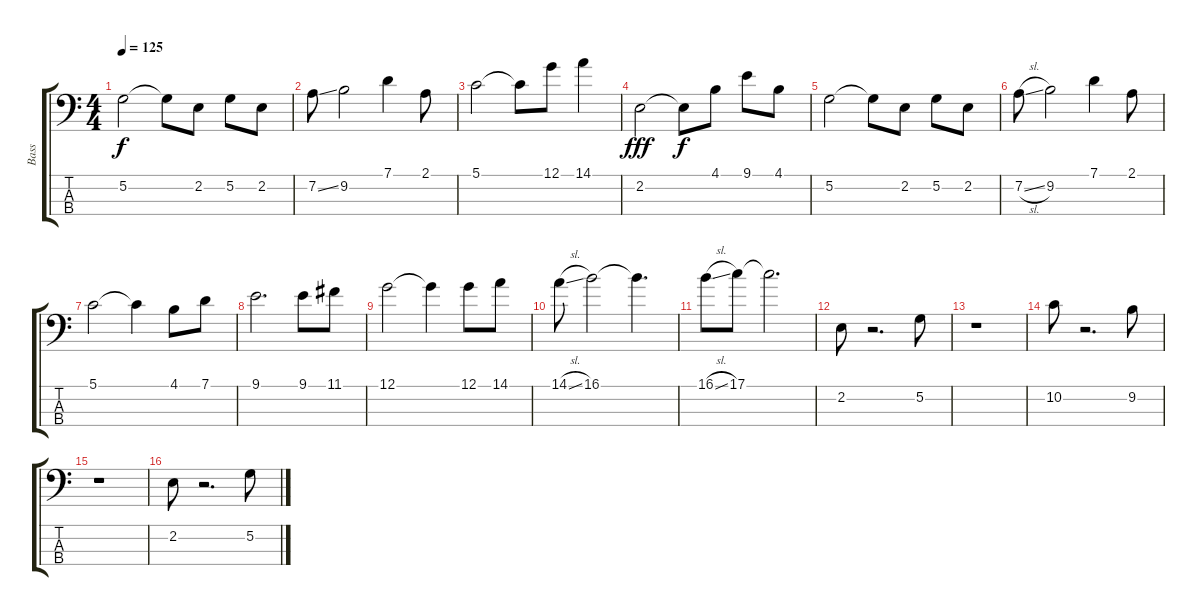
\track ("Bass" "Bass") {instrument electricbassfinger}
\staff {score tabs}
\tuning (G2 D2 A1 E1) {hide}
\ts (4 4)
\tempo 125
\clef f4
\ks c
5.2.2{dy f} 5.2{t}.8 2.2.8 5.2.8 2.2.8 |
7.2{ss}.8 9.2.2 7.1.4 2.1.8 |
5.1.2 5.1{t}.8 12.1.8 14.1.4 |
2.2.2{dy fff} 2.2{t}.8{dy f} 4.1.8 9.1.8 4.1.8 |
5.2.2 5.2{t}.8 2.2.8 5.2.8 2.2.8 |
7.2{sl}.8 9.2.2 7.1.4 2.1.8 |
5.1.2 5.1{t}.4 4.1.8 7.1.8 |
9.1.2{d} 9.1.8 11.1.8 |
12.1.2 12.1{t}.4 12.1.8 14.1.8 |
14.1{sl}.8 16.1.2 16.1{t}.4{d} |
16.1{sl}.8 17.1.8 17.1{t}.2{d} |
2.2.8 r.2{d} 5.2.8 |
r.1 |
10.2.8 r.2{d} 9.2.8 |
r.1 |
2.2.8 r.2{d} 5.2.8
